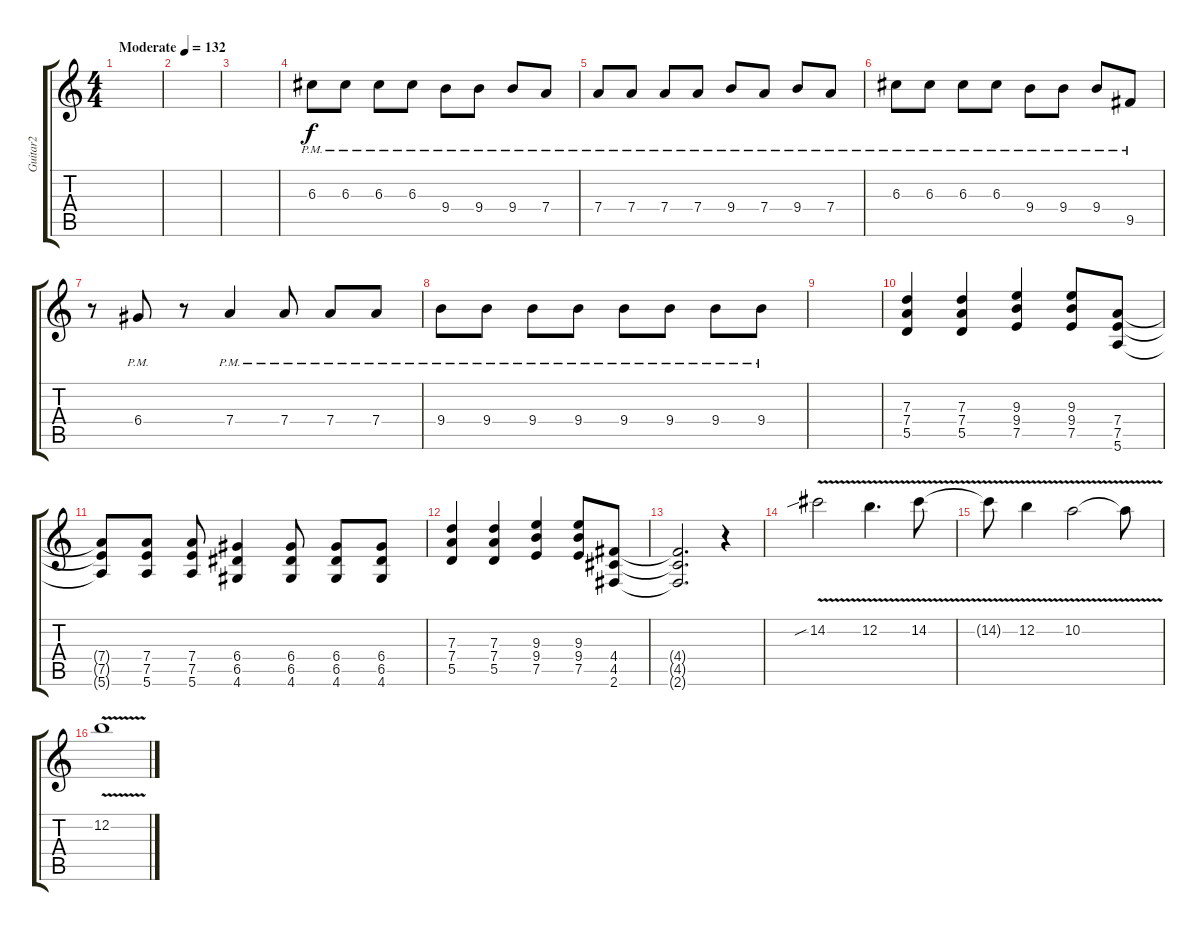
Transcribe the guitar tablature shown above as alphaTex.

\track ("Guitar2" "Guitar2") {instrument overdrivenguitar}
\staff {score tabs}
\tuning (E4 B3 G3 D3 A2 E2) {hide}
\ts (4 4)
\tempo (132 "Moderate")
\clef g2
\ks c
|
|
|
6.3{pm}.8 6.3{pm}.8 6.3{pm}.8 6.3{pm}.8 9.4{pm}.8 9.4{pm}.8 9.4{pm}.8 7.4{pm}.8 |
7.4{pm}.8 7.4{pm}.8 7.4{pm}.8 7.4{pm}.8 9.4{pm}.8 7.4{pm}.8 9.4{pm}.8 7.4{pm}.8 |
6.3{pm}.8 6.3{pm}.8 6.3{pm}.8 6.3{pm}.8 9.4{pm}.8 9.4{pm}.8 9.4{pm}.8 9.5{pm}.8 |
r.8 6.4{pm}.8 r.8 7.4{pm}.4 7.4{pm}.8 7.4{pm}.8 7.4{pm}.8 |
9.4{pm}.8 9.4{pm}.8 9.4{pm}.8 9.4{pm}.8 9.4{pm}.8 9.4{pm}.8 9.4{pm}.8 9.4{pm}.8 |
|
(7.3 7.4 5.5).4 (7.3 7.4 5.5).4 (9.3 9.4 7.5).4 (9.3 9.4 7.5).8 (7.4 7.5 5.6).8 |
(7.4{t} 7.5{t} 5.6{t}).8 (7.4 7.5 5.6).8 (7.4 7.5 5.6).8 (6.4 6.5 4.6).4 (6.4 6.5 4.6).8 (6.4 6.5 4.6).8 (6.4 6.5 4.6).8 |
(7.3 7.4 5.5).4 (7.3 7.4 5.5).4 (9.3 9.4 7.5).4 (9.3 9.4 7.5).8 (4.4 4.5 2.6).8 |
(4.4{t} 4.5{t} 2.6{t}).2{d} r.4 |
14.2{v sib}.2 12.2{v}.4{d} 14.2{v}.8 |
14.2{v t}.8 12.2{v}.4 10.2{v}.2 10.2{t}.8 |
12.2{v}.1
